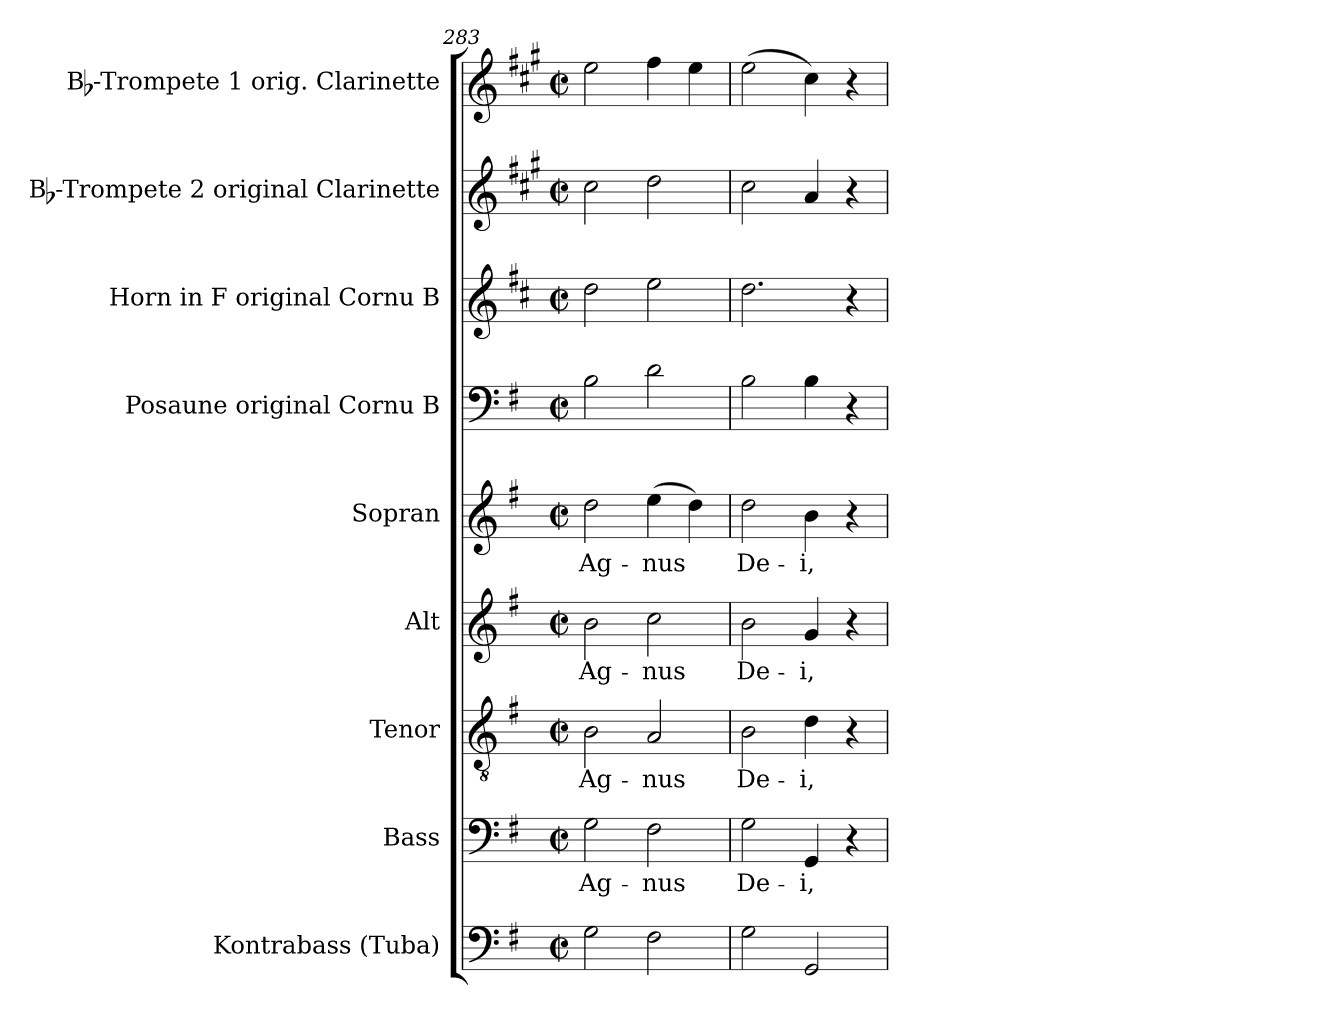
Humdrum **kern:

**kern	**kern	**text	**kern	**text	**kern	**text	**kern	**text	**kern	**kern	**kern	**kern
*part9	*part8	*part8	*part7	*part7	*part6	*part6	*part5	*part5	*part4	*part3	*part2	*part1
*staff9	*staff8	*staff8	*staff7	*staff7	*staff6	*staff6	*staff5	*staff5	*staff4	*staff3	*staff2	*staff1
*I"Kontrabass (Tuba)	*I"Bass	*	*I"Tenor	*	*I"Alt	*	*I"Sopran	*	*I"Posaune original Cornu B	*I"Horn in F original Cornu B	*I"Bb-Trompete 2 original Clarinette	*I"Bb-Trompete 1 orig. Clarinette
*I'Kb.	*I'B.	*	*I'T.	*	*I'A.	*	*I'S.	*	*I'Pos.	*I'Hrn.	*I'Bb Trp. 2	*I'Bb Trp. 1
*clefF4	*clefF4	*	*clefGv2	*	*clefG2	*	*clefG2	*	*clefF4	*clefG2	*clefG2	*clefG2
*ITrd7c12	*	*	*	*	*	*	*	*	*	*ITrd4c7	*ITrd1c2	*ITrd1c2
*k[f#]	*k[f#]	*	*k[f#]	*	*k[f#]	*	*k[f#]	*	*k[f#]	*k[f#]	*k[f#]	*k[f#]
*G:	*G:	*	*G:	*	*G:	*	*G:	*	*G:	*G:	*G:	*G:
*M2/2	*M2/2	*	*M2/2	*	*M2/2	*	*M2/2	*	*M2/2	*M2/2	*M2/2	*M2/2
*met(c|)	*met(c|)	*	*met(c|)	*	*met(c|)	*	*met(c|)	*	*met(c|)	*met(c|)	*met(c|)	*met(c|)
=283	=283	=283	=283	=283	=283	=283	=283	=283	=283	=283	=283	=283
!	!	!LO:LY:b	!	!LO:LY:b	!	!LO:LY:b	!	!LO:LY:b	!	!	!	!
2GG\	2G\	Ag-	2B\	Ag-	2b\	Ag-	2dd\	Ag-	2B\	2g\	2b\	2dd\
!	!	!LO:LY:b	!	!LO:LY:b	!	!LO:LY:b	!	!LO:LY:b	!	!	!	!
2FF#\	2F#\	-nus	2A/	-nus	2cc\	-nus	(>4ee\	-nus	2d\	2a\	2cc\	4ee\
.	.	.	.	.	.	.	4dd\)	.	.	.	.	4dd\
=284	=284	=284	=284	=284	=284	=284	=284	=284	=284	=284	=284	=284
!	!	!LO:LY:b	!	!LO:LY:b	!	!LO:LY:b	!	!LO:LY:b	!	!	!	!
2GG\	2G\	De-	2B\	De-	2b\	De-	2dd\	De-	2B\	2.g\	2b\	(>2dd\
!	!	!LO:LY:b	!	!LO:LY:b	!	!LO:LY:b	!	!LO:LY:b	!	!	!	!
2GGG/	4GG/	-i,	4d\	-i,	4g/	-i,	4b\	-i,	4B\	.	4g/	4b\)
.	4r	.	4r	.	4r	.	4r	.	4r	4r	4r	4r
=	=	=	=	=	=	=	=	=	=	=	=	=
*-	*-	*-	*-	*-	*-	*-	*-	*-	*-	*-	*-	*-
